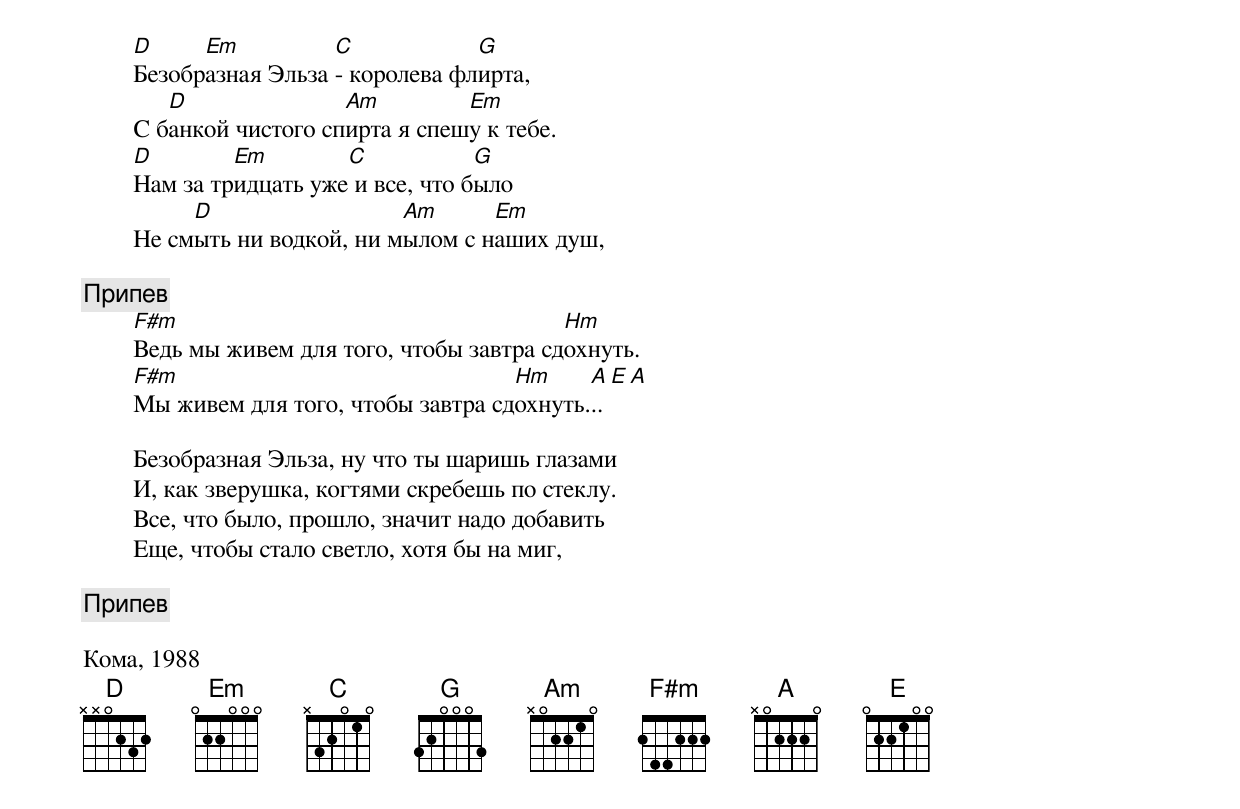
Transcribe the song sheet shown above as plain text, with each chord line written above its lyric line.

	D     Em          C            G
	Безобразная Эльза - королева флирта,
	   D               Am         Em
	C банкой чистого спирта я спешу к тебе.
	D        Em        C            G
	Нам за тридцать уже и все, что было
	     D                  Am      Em
	Не смыть ни водкой, ни мылом с наших душ,

	[Припев]
	F#m                                    Hm
	Ведь мы живем для того, чтобы завтра сдохнуть.
	F#m                               Hm     A E A
	Мы живем для того, чтобы завтра сдохнуть...

	Безобразная Эльза, ну что ты шаришь глазами
	И, как зверушка, когтями скребешь по стеклу.
	Все, что было, прошло, значит надо добавить
	Еще, чтобы стало светло, хотя бы на миг,

	[Припев]

Кома, 1988
